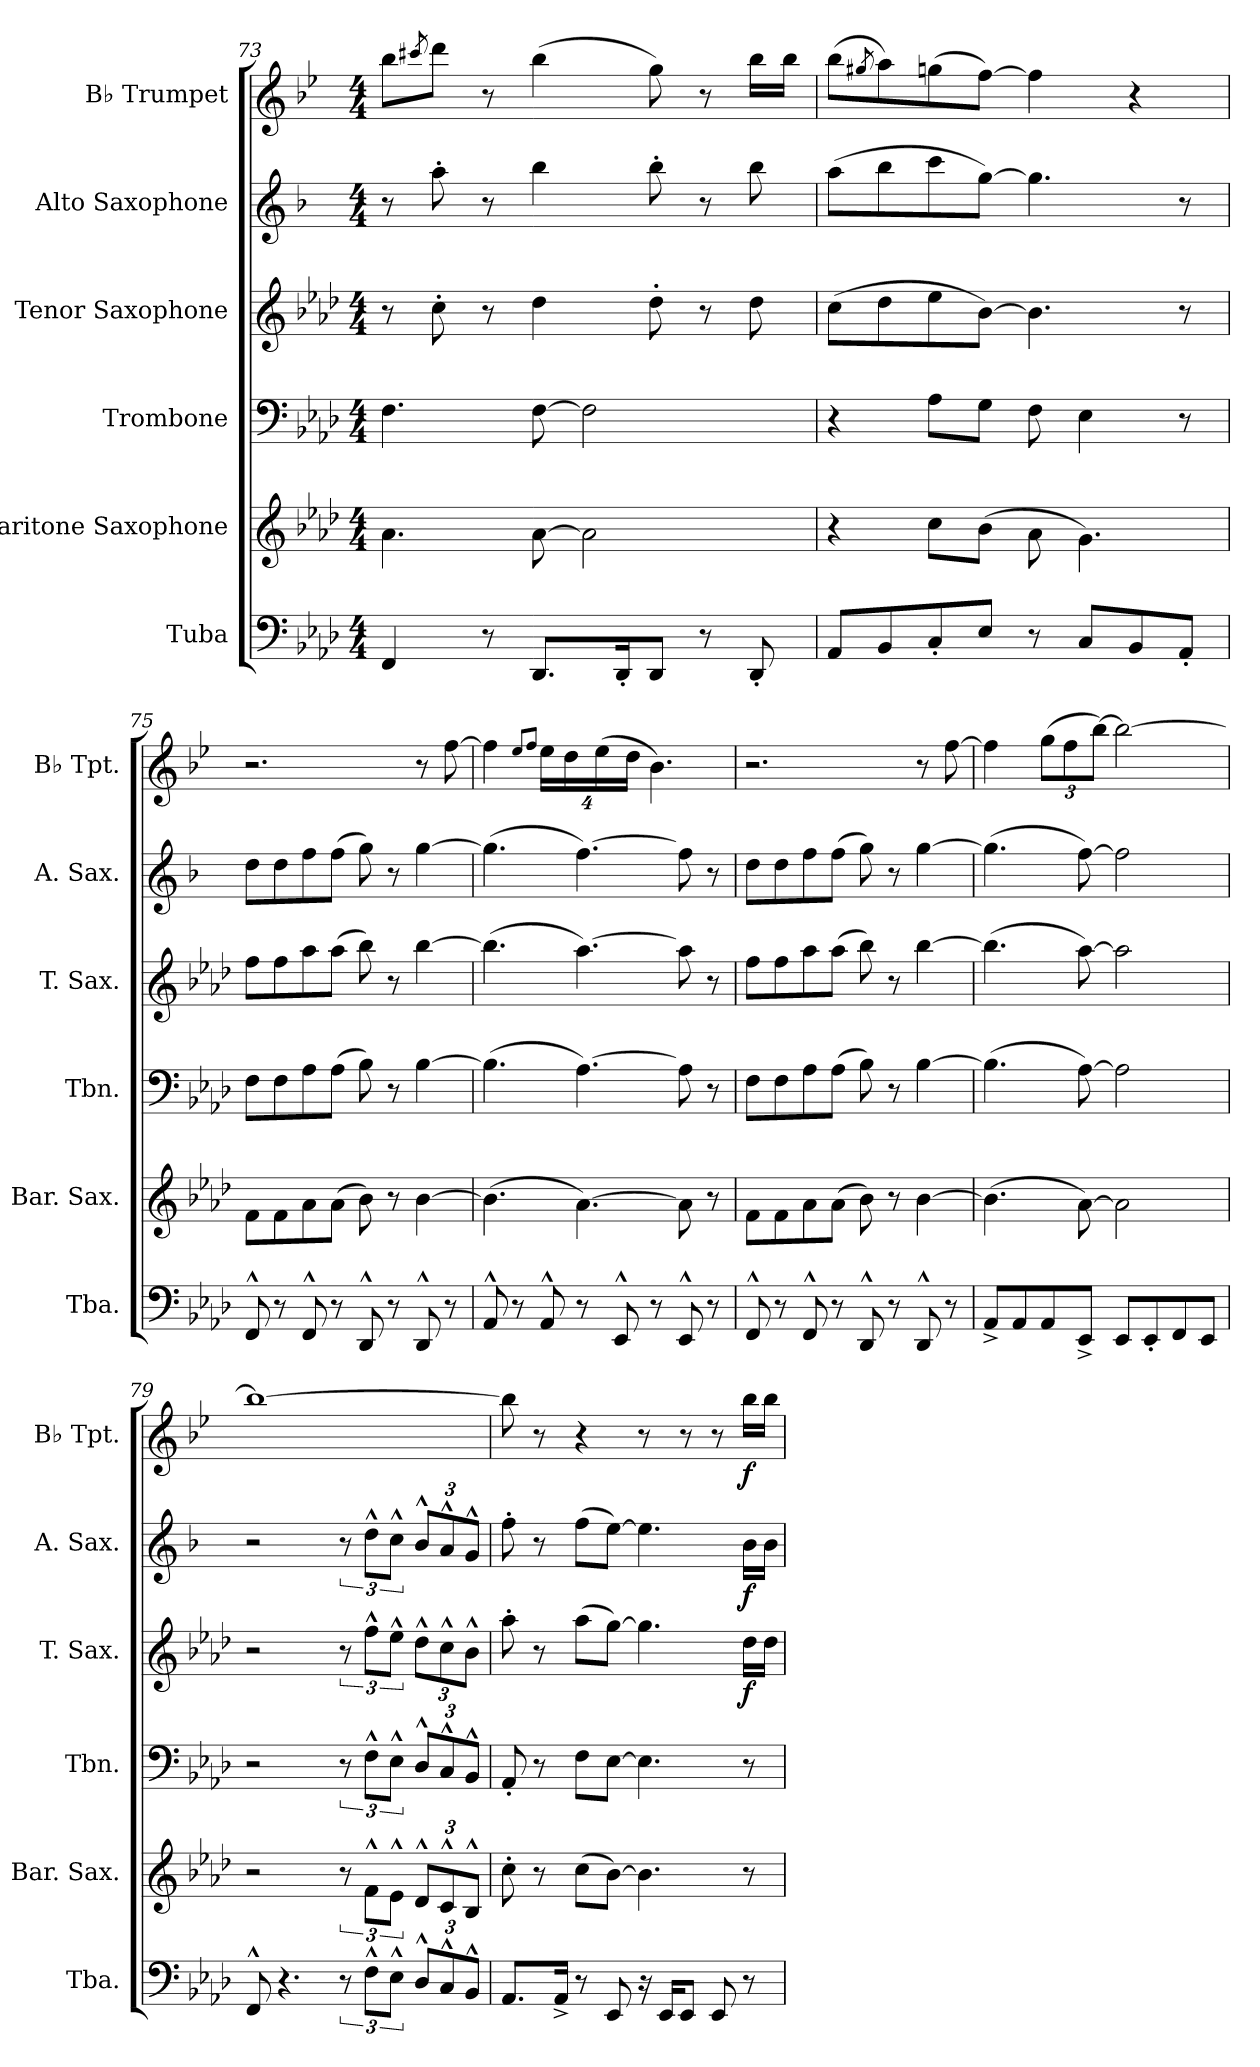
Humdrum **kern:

**kern	**kern	**kern	**kern	**dynam	**kern	**dynam	**kern	**dynam
*part6	*part5	*part4	*part3	*part3	*part2	*part2	*part1	*part1
*staff6	*staff5	*staff4	*staff3	*staff3	*staff2	*staff2	*staff1	*staff1
*I"Tuba	*I"Baritone Saxophone	*I"Trombone	*I"Tenor Saxophone	*	*I"Alto Saxophone	*	*I"B♭ Trumpet	*
*I'Tba.	*I'Bar. Sax.	*I'Tbn.	*I'T. Sax.	*	*I'A. Sax.	*	*I'B♭ Tpt.	*
*clefF4	*clefG2	*clefF4	*clefG2	*	*clefG2	*	*clefG2	*
*	*ITrd12c21	*	*ITrd8c14	*	*ITrd5c9	*	*ITrd1c2	*
*k[b-e-a-d-]	*k[b-e-a-d-]	*k[b-e-a-d-]	*k[b-e-a-d-]	*	*k[b-e-a-d-]	*	*k[b-e-a-d-]	*
*M4/4	*M4/4	*M4/4	*M4/4	*	*M4/4	*	*M4/4	*
=73	=73	=73	=73	=73	=73	=73	=73	=73
4FF/	4.A-\	4.F\	8r	.	8r	.	8aa-\L	.
.	.	.	.	.	.	.	8qbbn/	.
.	.	.	8c'\	.	8cc'\	.	8ccc\J	.
8r	.	.	8r	.	8r	.	8r	.
8.DD-/L	[8A-\	[8F\	4d-\	.	4dd-\	.	(4aa-\	.
.	2A-\]	2F\]	.	.	.	.	.	.
16DD-'/K	.	.	.	.	.	.	.	.
8DD-/J	.	.	8d-'\	.	8dd-'\	.	8ff\)	.
8r	.	.	8r	.	8r	.	8r	.
8DD-'/	.	.	8d-\	.	8dd-\	.	16aa-\LL	.
.	.	.	.	.	.	.	16aa-\JJ	.
!!LO:LB:g=z
=74	=74	=74	=74	=74	=74	=74	=74	=74
8AA-/L	4r	4r	(8c\L	.	(8cc\L	.	(8aa-\L	.
.	.	.	.	.	.	.	8qff#X/	.
8BB-/	.	.	8d-\	.	8dd-\	.	8gg\)	.
8C'/	8c\L	8A-\L	8e-\	.	8ee-\	.	(8ffn\	.
8E-/J	(8B-\J	8G\J	[8B-\J)	.	[8b-\J)	.	[8ee-\J)	.
8r	8A-\	8F\	4.B-\]	.	4.b-\]	.	4ee-\]	.
8C/L	4.G\)	4E-\	.	.	.	.	.	.
8BB-/	.	.	.	.	.	.	4r	.
8AA-'/J	.	8r	8r	.	8r	.	.	.
=75	=75	=75	=75	=75	=75	=75	=75	=75
8FF^^/	8F\L	8F\L	8f\L	.	8f\L	.	2.r	.
8r	8F\	8F\	8f\	.	8f\	.	.	.
8FF^^/	8A-\	8A-\	8a-\	.	8a-\	.	.	.
8r	(8A-\J	(8A-\J	(8a-\J	.	(8a-\J	.	.	.
8DD-^^/	8B-\)	8B-\)	8b-\)	.	8b-\)	.	.	.
8r	8r	8r	8r	.	8r	.	.	.
8DD-^^/	[4B-\	[4B-\	[4b-\	.	[4b-\	.	8r	.
8r	.	.	.	.	.	.	[8ee-\	.
=76	=76	=76	=76	=76	=76	=76	=76	=76
8AA-^^/	(4.B-\]	(4.B-\]	(4.b-\]	.	(4.b-\]	.	4ee-\]	.
8r	.	.	.	.	.	.	.	.
.	.	.	.	.	.	.	8qdd-/L	.
.	.	.	.	.	.	.	8qee-/J	.
*	*	*	*	*	*	*	*Xbrackettup	*
8AA-^^/	.	.	.	.	.	.	32%3dd-\L	.
.	.	.	.	.	.	.	32%3cc\	.
8r	[4.A-\)	[4.A-\)	[4.a-\)	.	[4.a-\)	.	.	.
.	.	.	.	.	.	.	(32%3dd-\	.
8EE-^^/	.	.	.	.	.	.	.	.
.	.	.	.	.	.	.	32%3cc\J	.
8r	.	.	.	.	.	.	4.a-\)	.
8EE-^^/	8A-\]	8A-\]	8a-\]	.	8a-\]	.	.	.
8r	8r	8r	8r	.	8r	.	.	.
!!LO:PB:g=z
=77	=77	=77	=77	=77	=77	=77	=77	=77
8FF^^/	8F\L	8F\L	8f\L	.	8f\L	.	2.r	.
8r	8F\	8F\	8f\	.	8f\	.	.	.
8FF^^/	8A-\	8A-\	8a-\	.	8a-\	.	.	.
8r	(8A-\J	(8A-\J	(8a-\J	.	(8a-\J	.	.	.
8DD-^^/	8B-\)	8B-\)	8b-\)	.	8b-\)	.	.	.
8r	8r	8r	8r	.	8r	.	.	.
8DD-^^/	[4B-\	[4B-\	[4b-\	.	[4b-\	.	8r	.
8r	.	.	.	.	.	.	[8ee-\	.
=78	=78	=78	=78	=78	=78	=78	=78	=78
8AA-^/L	(4.B-\]	(4.B-\]	(4.b-\]	.	(4.b-\]	.	4ee-\]	.
8AA-/	.	.	.	.	.	.	.	.
8AA-/	.	.	.	.	.	.	(12ff\L	.
.	.	.	.	.	.	.	12ee-\	.
8EE-^/J	[8A-\)	[8A-\)	[8a-\)	.	[8a-\)	.	.	.
.	.	.	.	.	.	.	[12aa-\J)	.
8EE-/L	2A-\]	2A-\]	2a-\]	.	2a-\]	.	2aa-\_	.
8EE-'/	.	.	.	.	.	.	.	.
8FF/	.	.	.	.	.	.	.	.
8EE-/J	.	.	.	.	.	.	.	.
=79	=79	=79	=79	=79	=79	=79	=79	=79
8FF^^/	2r	2r	2r	.	2r	.	1aa-_	.
4.r	.	.	.	.	.	.	.	.
12r	12r	12r	12r	.	12r	.	.	.
12F^^\L	12F^^\L	12F^^\L	12f^^\L	.	12f^^\L	.	.	.
12E-^^\J	12E-^^\J	12E-^^\J	12e-^^\J	.	12e-^^\J	.	.	.
*Xbrackettup	*Xbrackettup	*Xbrackettup	*Xbrackettup	*	*Xbrackettup	*	*	*
12D-^^/L	12D-^^/L	12D-^^/L	12d-^^\L	.	12d-^^/L	.	.	.
12C^^/	12C^^/	12C^^/	12c^^\	.	12c^^/	.	.	.
12BB-^^/J	12BB-^^/J	12BB-^^/J	12B-^^\J	.	12B-^^/J	.	.	.
!!LO:LB:g=z
=80	=80	=80	=80	=80	=80	=80	=80	=80
8.AA-/L	8c'\	8AA-'/	8a-'\	.	8a-'\	.	8aa-\]	.
.	8r	8r	8r	.	8r	.	8r	.
16AA-^/Jk	.	.	.	.	.	.	.	.
8r	(8c\L	8F\L	(8a-\L	.	(8a-\L	.	4r	.
8EE-/	[8B-\J)	[8E-\J	[8g\J)	.	[8g\J)	.	.	.
16r	4.B-\]	4.E-\]	4.g\]	.	4.g\]	.	8r	.
16EE-/KL	.	.	.	.	.	.	.	.
8EE-/J	.	.	.	.	.	.	8r	.
8EE-/	.	.	.	.	.	.	8r	.
!	!	!	!	!LO:DY:b	!	!LO:DY:b	!	!LO:DY:b
8r	8r	8r	16d-\LL	f	16d-\LL	f	16aa-\LL	f
.	.	.	16d-\JJ	.	16d-\JJ	.	16aa-\JJ	.
=	=	=	=	=	=	=	=	=
*-	*-	*-	*-	*-	*-	*-	*-	*-
